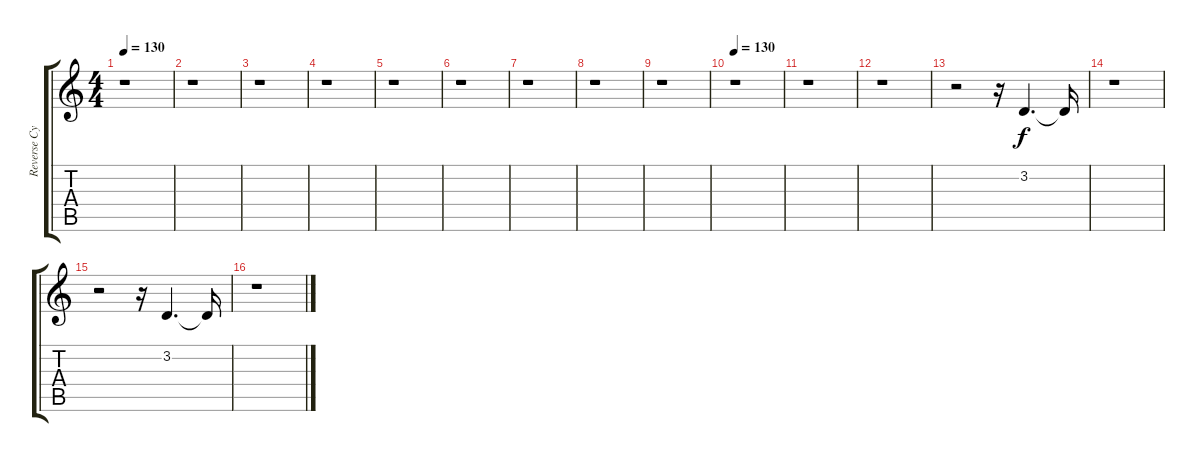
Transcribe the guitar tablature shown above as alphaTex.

\track ("Reverse Cymbal" "Reverse Cy") {instrument reversecymbal}
\staff {score tabs}
\tuning (E4 B3 G3 D3 A2 E2) {hide}
\ts (4 4)
\tempo 130
\clef g2
\ks c
r.1{dy f} |
r.1 |
r.1 |
r.1 |
r.1 |
r.1 |
r.1 |
r.1 |
r.1 |
\tempo 130
r.1 |
r.1 |
r.1 |
r.2 r.16 3.2.4{d} 3.2{t}.16 |
r.1 |
r.2 r.16 3.2.4{d} 3.2{t}.16 |
r.1
